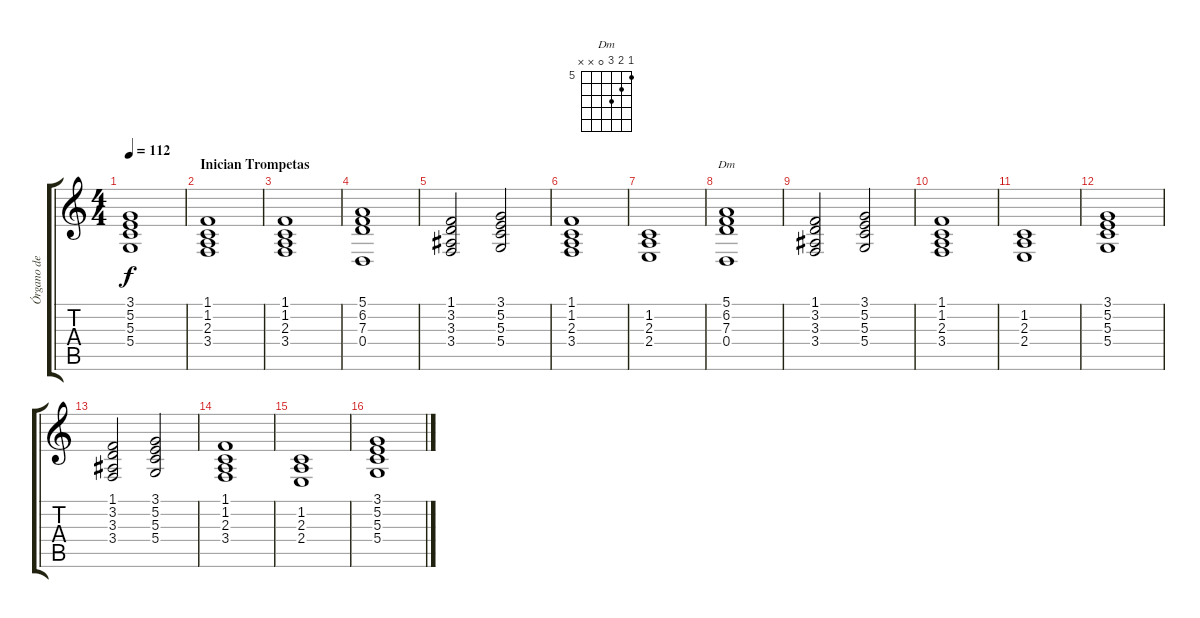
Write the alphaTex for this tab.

\track ("Órgano de Fondo" "Órgano de ") {instrument fx7echoes}
\staff {score tabs}
\tuning (E4 B3 G3 D3 A2 E2) {hide}
\chord ("Dm" 5 6 7 0 x x) {firstfret 5}
\ts (4 4)
\tempo 112
\clef g2
\ks c
(3.1{t} 5.2{t} 5.3{t} 5.4{t}).1{dy f} |
\section ("" "Inician Trompetas")
(1.1 1.2 2.3 3.4).1{volume 6} |
(1.1 1.2 2.3 3.4).1 |
(5.1 6.2 7.3 0.4).1 |
(1.1 3.2 3.3 3.4).2 (3.1 5.2 5.3 5.4).2 |
(1.1 1.2 2.3 3.4).1{volume 6} |
(1.2 2.3 2.4).1 |
(5.1 6.2 7.3 0.4).1{ch "Dm"} |
(1.1 3.2 3.3 3.4).2 (3.1 5.2 5.3 5.4).2 |
(1.1 1.2 2.3 3.4).1{volume 6} |
(1.2 2.3 2.4).1 |
(3.1 5.2 5.3 5.4).1 |
(1.1 3.2 3.3 3.4).2 (3.1 5.2 5.3 5.4).2 |
(1.1 1.2 2.3 3.4).1{volume 6} |
(1.2 2.3 2.4).1 |
(3.1 5.2 5.3 5.4).1
